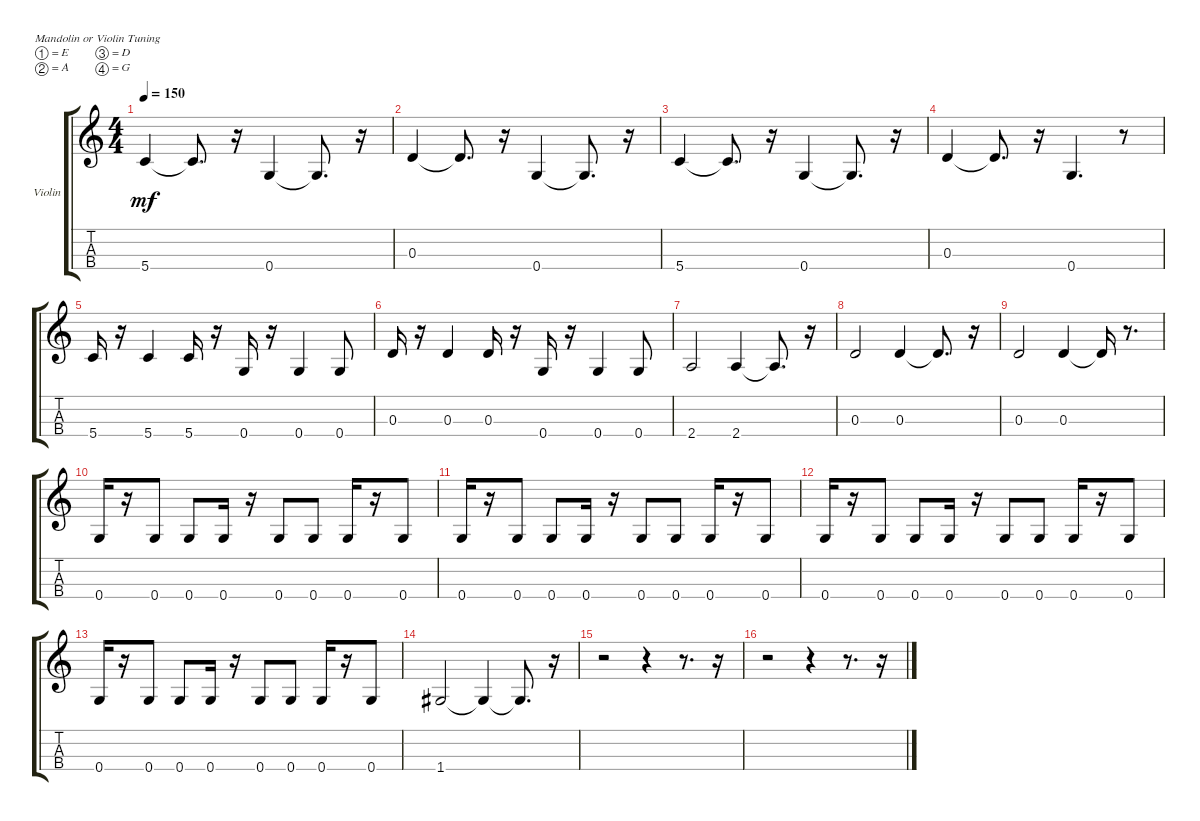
\bracketExtendMode groupsimilarinstruments
\firstSystemTrackNameOrientation horizontal
\otherSystemsTrackNameOrientation horizontal
\track ("String Ensemble 1" "Violin") {instrument violin}
\staff {score tabs}
\tuning (E5 A4 D4 G3)
\ts (4 4)
\tempo 150
\clef g2
\ks c
5.4.4{dy mf} 5.4{t}.8{d} r.16 0.4.4 0.4{t}.8{d} r.16 |
0.3.4 0.3{t}.8{d} r.16 0.4.4 0.4{t}.8{d} r.16 |
5.4.4 5.4{t}.8{d} r.16 0.4.4 0.4{t}.8{d} r.16 |
0.3.4 0.3{t}.8{d} r.16 0.4.4{d} r.8 |
5.4.16 r.16 5.4.4 5.4.16 r.16 0.4.16 r.16 0.4.4 0.4.8 |
0.3.16 r.16 0.3.4 0.3.16 r.16 0.4.16 r.16 0.4.4 0.4.8 |
2.4.2 2.4.4 2.4{t}.8{d} r.16 |
0.3.2 0.3.4 0.3{t}.8{d} r.16 |
0.3.2 0.3.4 0.3{t}.16 r.8{d} |
0.4.16 r.16 0.4.8 0.4.8 0.4.16 r.16 0.4.8 0.4.8 0.4.16 r.16 0.4.8 |
0.4.16 r.16 0.4.8 0.4.8 0.4.16 r.16 0.4.8 0.4.8 0.4.16 r.16 0.4.8 |
0.4.16 r.16 0.4.8 0.4.8 0.4.16 r.16 0.4.8 0.4.8 0.4.16 r.16 0.4.8 |
0.4.16 r.16 0.4.8 0.4.8 0.4.16 r.16 0.4.8 0.4.8 0.4.16 r.16 0.4.8 |
1.4.2 1.4{t}.4 1.4{t}.8{d} r.16 |
r.2 r.4 r.8{d} r.16 |
r.2 r.4 r.8{d} r.16
